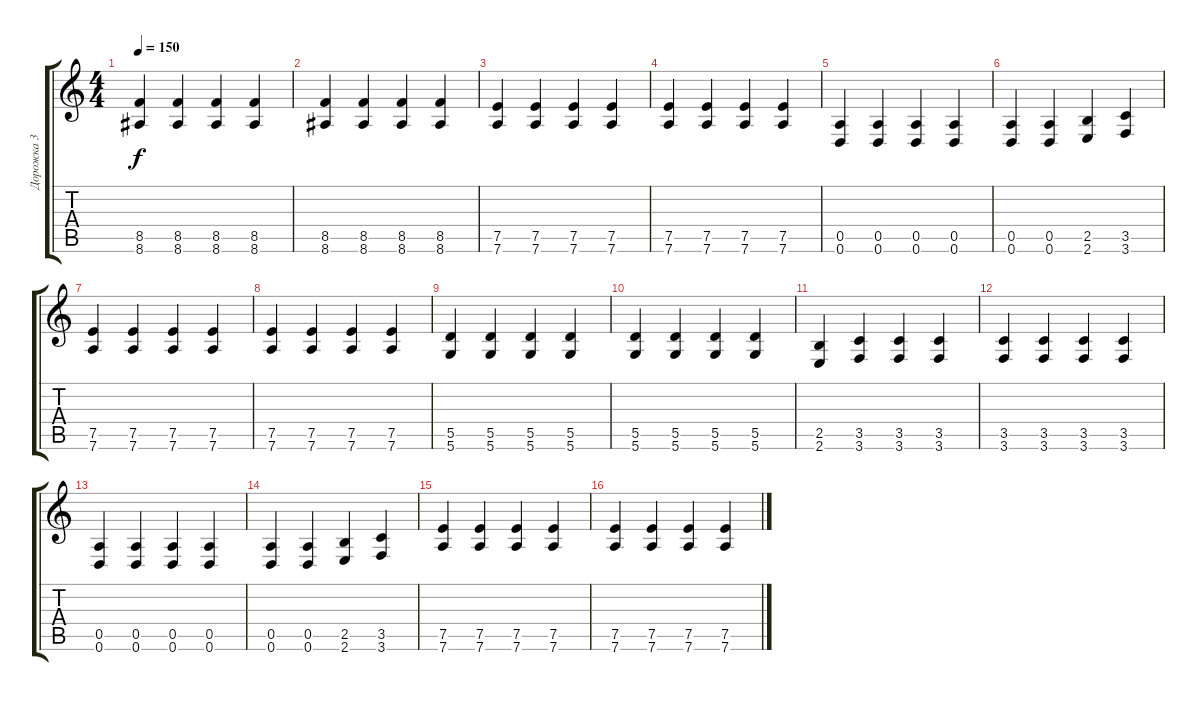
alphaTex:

\track ("Дорожка 3" "Дорожка 3") {instrument distortionguitar}
\staff {score tabs}
\tuning (E4 B3 G3 D3 A2 D2) {hide}
\ts (4 4)
\tempo 150
\clef g2
\ks c
(8.5 8.6).4{dy f} (8.5 8.6).4 (8.5 8.6).4 (8.5 8.6).4 |
(8.5 8.6).4 (8.5 8.6).4 (8.5 8.6).4 (8.5 8.6).4 |
(7.5 7.6).4 (7.5 7.6).4 (7.5 7.6).4 (7.5 7.6).4 |
(7.5 7.6).4 (7.5 7.6).4 (7.5 7.6).4 (7.5 7.6).4 |
(0.5 0.6).4 (0.5 0.6).4 (0.5 0.6).4 (0.5 0.6).4 |
(0.5 0.6).4 (0.5 0.6).4 (2.5 2.6).4 (3.5 3.6).4 |
(7.5 7.6).4 (7.5 7.6).4 (7.5 7.6).4 (7.5 7.6).4 |
(7.5 7.6).4 (7.5 7.6).4 (7.5 7.6).4 (7.5 7.6).4 |
(5.5 5.6).4 (5.5 5.6).4 (5.5 5.6).4 (5.5 5.6).4 |
(5.5 5.6).4 (5.5 5.6).4 (5.5 5.6).4 (5.5 5.6).4 |
(2.5 2.6).4 (3.5 3.6).4 (3.5 3.6).4 (3.5 3.6).4 |
(3.5 3.6).4 (3.5 3.6).4 (3.5 3.6).4 (3.5 3.6).4 |
(0.5 0.6).4 (0.5 0.6).4 (0.5 0.6).4 (0.5 0.6).4 |
(0.5 0.6).4 (0.5 0.6).4 (2.5 2.6).4 (3.5 3.6).4 |
(7.5 7.6).4 (7.5 7.6).4 (7.5 7.6).4 (7.5 7.6).4 |
(7.5 7.6).4 (7.5 7.6).4 (7.5 7.6).4 (7.5 7.6).4
